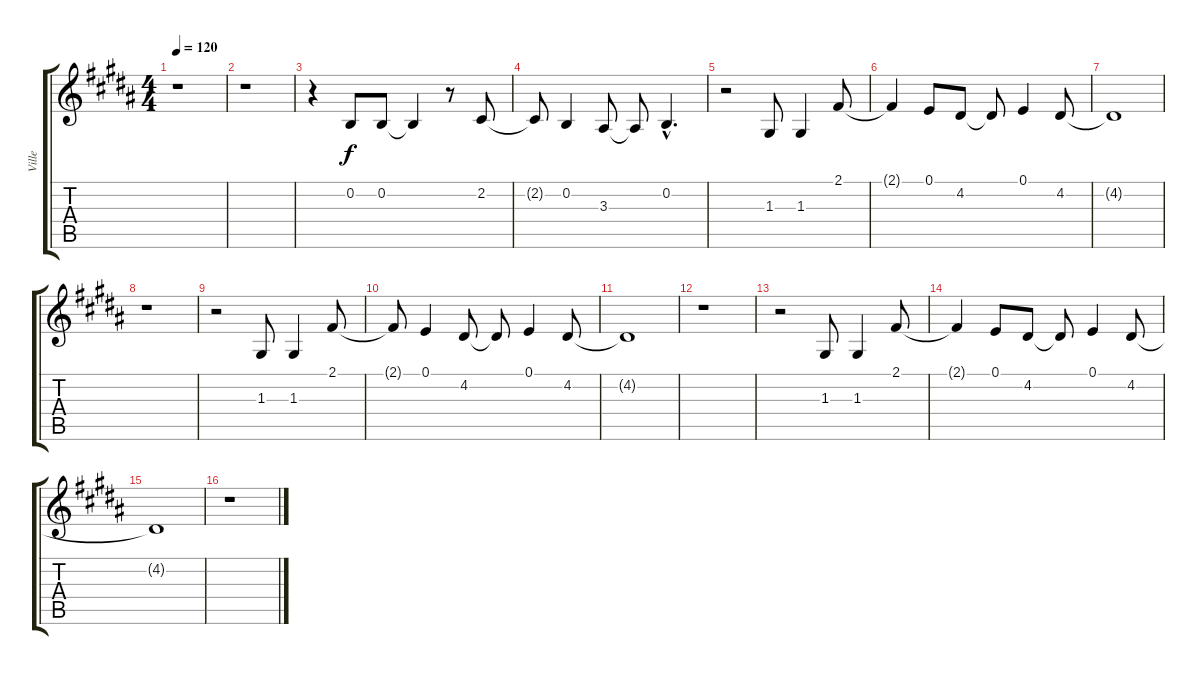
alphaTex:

\track ("Ville" "Ville") {instrument lead2sawtooth}
\staff {score tabs}
\tuning (E4 B3 G3 D3 A2 E2) {hide}
\ts (4 4)
\tempo 120
\clef g2
\ks b
r.1{dy f} |
r.1 |
r.4 0.2.8 0.2.8 0.2{t}.4 r.8 2.2.8 |
2.2{t}.8 0.2.4 3.3.8 3.3{t}.8 0.2{hac}.4{d} |
r.2 1.3.8 1.3.4 2.1.8 |
2.1{t}.4 0.1.8 4.2.8 4.2{t}.8 0.1.4 4.2.8 |
4.2{t}.1 |
r.1 |
r.2 1.3.8 1.3.4 2.1.8 |
2.1{t}.8 0.1.4 4.2.8 4.2{t}.8 0.1.4 4.2.8 |
4.2{t}.1 |
r.1 |
r.2 1.3.8 1.3.4 2.1.8 |
2.1{t}.4 0.1.8 4.2.8 4.2{t}.8 0.1.4 4.2.8 |
4.2{t}.1 |
r.1
